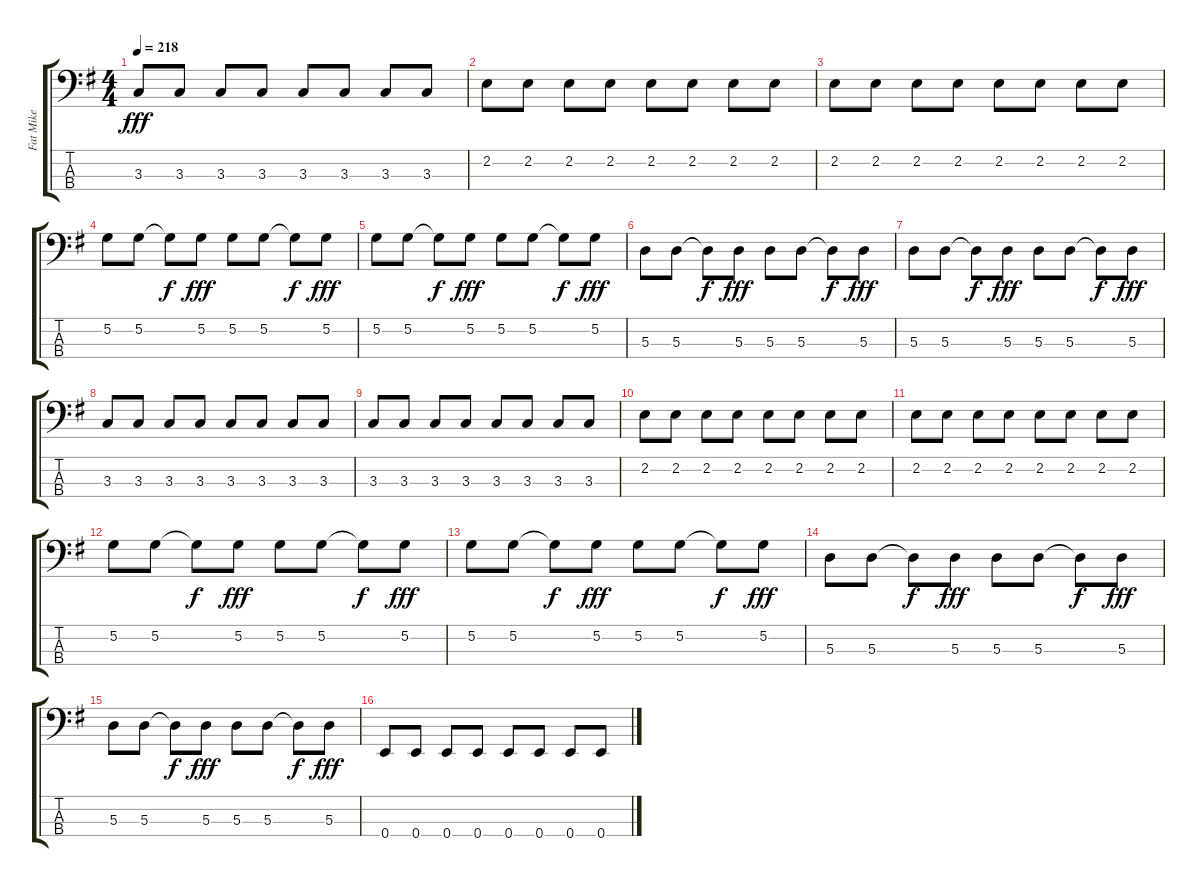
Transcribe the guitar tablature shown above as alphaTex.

\track ("Fat Mike" "Fat Mike") {instrument electricbasspick}
\staff {score tabs}
\tuning (G2 D2 A1 E1) {hide}
\ts (4 4)
\tempo 218
\clef f4
\ks eminor
3.3.8{dy fff} 3.3.8 3.3.8 3.3.8 3.3.8 3.3.8 3.3.8 3.3.8 |
2.2.8 2.2.8 2.2.8 2.2.8 2.2.8 2.2.8 2.2.8 2.2.8 |
2.2.8 2.2.8 2.2.8 2.2.8 2.2.8 2.2.8 2.2.8 2.2.8 |
5.2.8 5.2.8 5.2{t}.8{dy f} 5.2.8{dy fff} 5.2.8 5.2.8 5.2{t}.8{dy f} 5.2.8{dy fff} |
5.2.8 5.2.8 5.2{t}.8{dy f} 5.2.8{dy fff} 5.2.8 5.2.8 5.2{t}.8{dy f} 5.2.8{dy fff} |
5.3.8 5.3.8 5.3{t}.8{dy f} 5.3.8{dy fff} 5.3.8 5.3.8 5.3{t}.8{dy f} 5.3.8{dy fff} |
5.3.8 5.3.8 5.3{t}.8{dy f} 5.3.8{dy fff} 5.3.8 5.3.8 5.3{t}.8{dy f} 5.3.8{dy fff} |
3.3.8 3.3.8 3.3.8 3.3.8 3.3.8 3.3.8 3.3.8 3.3.8 |
3.3.8 3.3.8 3.3.8 3.3.8 3.3.8 3.3.8 3.3.8 3.3.8 |
2.2.8 2.2.8 2.2.8 2.2.8 2.2.8 2.2.8 2.2.8 2.2.8 |
2.2.8 2.2.8 2.2.8 2.2.8 2.2.8 2.2.8 2.2.8 2.2.8 |
5.2.8 5.2.8 5.2{t}.8{dy f} 5.2.8{dy fff} 5.2.8 5.2.8 5.2{t}.8{dy f} 5.2.8{dy fff} |
5.2.8 5.2.8 5.2{t}.8{dy f} 5.2.8{dy fff} 5.2.8 5.2.8 5.2{t}.8{dy f} 5.2.8{dy fff} |
5.3.8 5.3.8 5.3{t}.8{dy f} 5.3.8{dy fff} 5.3.8 5.3.8 5.3{t}.8{dy f} 5.3.8{dy fff} |
5.3.8 5.3.8 5.3{t}.8{dy f} 5.3.8{dy fff} 5.3.8 5.3.8 5.3{t}.8{dy f} 5.3.8{dy fff} |
0.4.8 0.4.8 0.4.8 0.4.8 0.4.8 0.4.8 0.4.8 0.4.8
